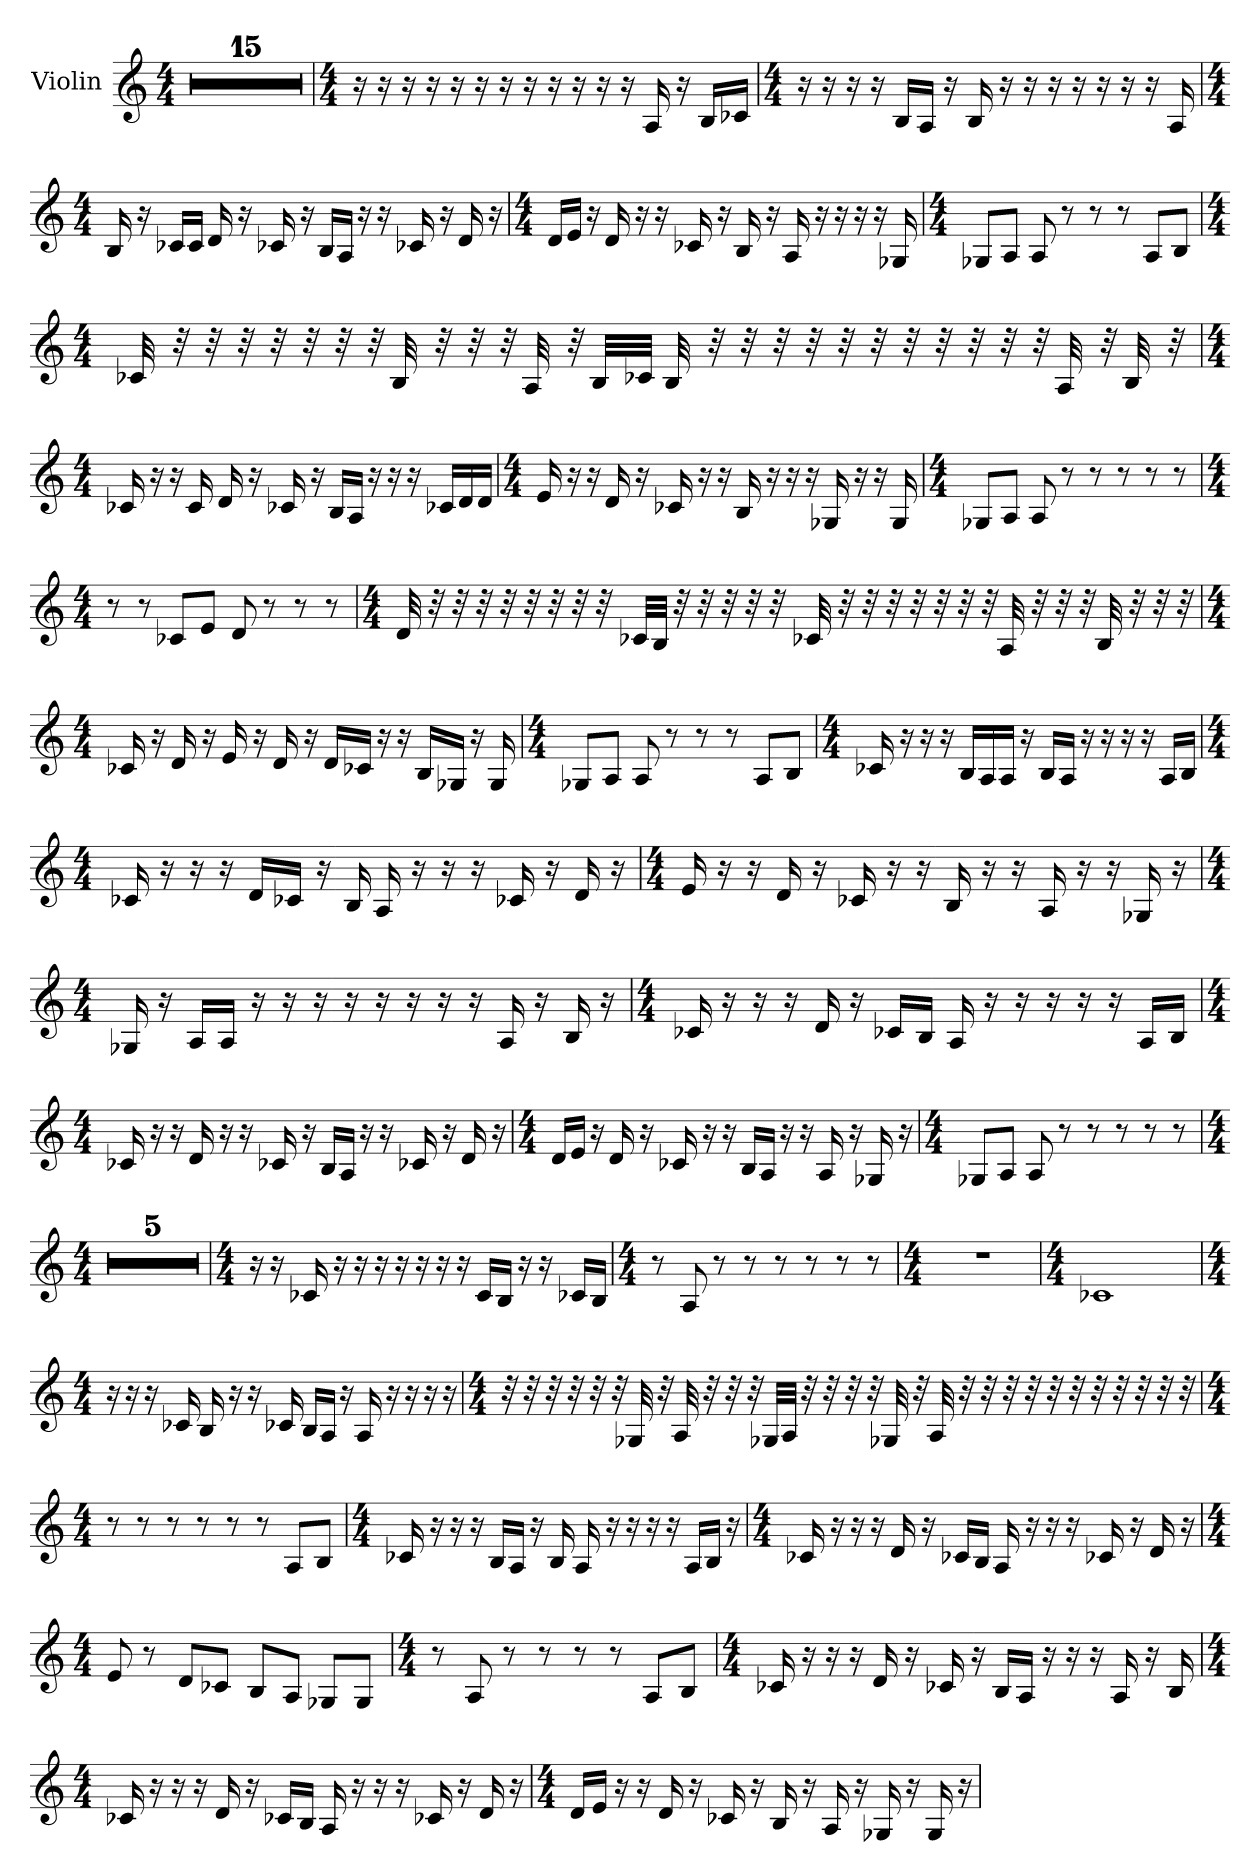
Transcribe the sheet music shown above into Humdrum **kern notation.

**kern
*part1
*staff1
*I"Violin
*I'Vln
*M4/4
=
1r
=
*M4/4
1r
=
*M4/4
1r
=
*M4/4
1r
=
*M4/4
1r
=
*M4/4
1r
=
*M4/4
1r
=
*M4/4
1r
=
*M4/4
1r
=
*M4/4
1r
=
*M4/4
1r
=
*M4/4
1r
=
*M4/4
1r
=
*M4/4
1r
=
*M4/4
1r
=
*M4/4
16r
16r
16r
16r
16r
16r
16r
16r
16r
16r
16r
16r
16A
16r
16BLL
16c-XJJ
=
*M4/4
16r
16r
16r
16r
16BLL
16AJJ
16r
16B
16r
16r
16r
16r
16r
16r
16r
16A
=
*M4/4
16B
16r
16c-XLL
16c-JJ
16d
16r
16c-X
16r
16BLL
16AJJ
16r
16r
16c-X
16r
16d
16r
=
*M4/4
16dLL
16eJJ
16r
16d
16r
16r
16c-X
16r
16B
16r
16A
16r
16r
16r
16r
16G-X
=
*M4/4
8G-XL
8AJ
8A
8r
8r
8r
8AL
8BJ
=
*M4/4
32c-X
32r
32r
32r
32r
32r
32r
32r
32B
32r
32r
32r
32A
32r
32BLLL
32c-XJJJ
32B
32r
32r
32r
32r
32r
32r
32r
32r
32r
32r
32r
32A
32r
32B
32r
=
*M4/4
16c-X
16r
16r
16c-
16d
16r
16c-X
16r
16BLL
16AJJ
16r
16r
16r
16c-XLL
16d
16dJJ
=
*M4/4
16e
16r
16r
16d
16r
16c-X
16r
16r
16B
16r
16r
16r
16G-X
16r
16r
16G-
=
*M4/4
8G-XL
8AJ
8A
8r
8r
8r
8r
8r
=
*M4/4
8r
8r
8c-XL
8eJ
8d
8r
8r
8r
=
*M4/4
32d
32r
32r
32r
32r
32r
32r
32r
32r
32c-XLLL
32BJJJ
32r
32r
32r
32r
32r
32c-X
32r
32r
32r
32r
32r
32r
32r
32A
32r
32r
32r
32B
32r
32r
32r
=
*M4/4
16c-X
16r
16d
16r
16e
16r
16d
16r
16dLL
16c-XJJ
16r
16r
16BLL
16G-XJJ
16r
16G-
=
*M4/4
8G-XL
8AJ
8A
8r
8r
8r
8AL
8BJ
=
*M4/4
16c-X
16r
16r
16r
16BLL
16A
16AJJ
16r
16BLL
16AJJ
16r
16r
16r
16r
16ALL
16BJJ
=
*M4/4
16c-X
16r
16r
16r
16dLL
16c-XJJ
16r
16B
16A
16r
16r
16r
16c-X
16r
16d
16r
=
*M4/4
16e
16r
16r
16d
16r
16c-X
16r
16r
16B
16r
16r
16A
16r
16r
16G-X
16r
=
*M4/4
16G-X
16r
16ALL
16AJJ
16r
16r
16r
16r
16r
16r
16r
16r
16A
16r
16B
16r
=
*M4/4
16c-X
16r
16r
16r
16d
16r
16c-XLL
16BJJ
16A
16r
16r
16r
16r
16r
16ALL
16BJJ
=
*M4/4
16c-X
16r
16r
16d
16r
16r
16c-X
16r
16BLL
16AJJ
16r
16r
16c-X
16r
16d
16r
=
*M4/4
16dLL
16eJJ
16r
16d
16r
16c-X
16r
16r
16BLL
16AJJ
16r
16r
16A
16r
16G-X
16r
=
*M4/4
8G-XL
8AJ
8A
8r
8r
8r
8r
8r
=
*M4/4
1r
=
*M4/4
1r
=
*M4/4
1r
=
*M4/4
1r
=
*M4/4
1r
=
*M4/4
16r
16r
16c-X
16r
16r
16r
16r
16r
16r
16r
16c-LL
16BJJ
16r
16r
16c-XLL
16BJJ
=
*M4/4
8r
8A
8r
8r
8r
8r
8r
8r
=
*M4/4
1r
=
*M4/4
1c-X
=
*M4/4
16r
16r
16r
16c-X
16B
16r
16r
16c-X
16BLL
16AJJ
16r
16A
16r
16r
16r
16r
=
*M4/4
32r
32r
32r
32r
32r
32r
32G-X
32r
32A
32r
32r
32r
32G-XLLL
32AJJJ
32r
32r
32r
32r
32G-X
32r
32A
32r
32r
32r
32r
32r
32r
32r
32r
32r
32r
32r
=
*M4/4
8r
8r
8r
8r
8r
8r
8AL
8BJ
=
*M4/4
16c-X
16r
16r
16r
16BLL
16AJJ
16r
16B
16A
16r
16r
16r
16r
16ALL
16BJJ
16r
=
*M4/4
16c-X
16r
16r
16r
16d
16r
16c-XLL
16BJJ
16A
16r
16r
16r
16c-X
16r
16d
16r
=
*M4/4
8e
8r
8dL
8c-XJ
8BL
8AJ
8G-XL
8G-J
=
*M4/4
8r
8A
8r
8r
8r
8r
8AL
8BJ
=
*M4/4
16c-X
16r
16r
16r
16d
16r
16c-X
16r
16BLL
16AJJ
16r
16r
16r
16A
16r
16B
=
*M4/4
16c-X
16r
16r
16r
16d
16r
16c-XLL
16BJJ
16A
16r
16r
16r
16c-X
16r
16d
16r
=
*M4/4
16dLL
16eJJ
16r
16r
16d
16r
16c-X
16r
16B
16r
16A
16r
16G-X
16r
16G-
16r
=
*-
